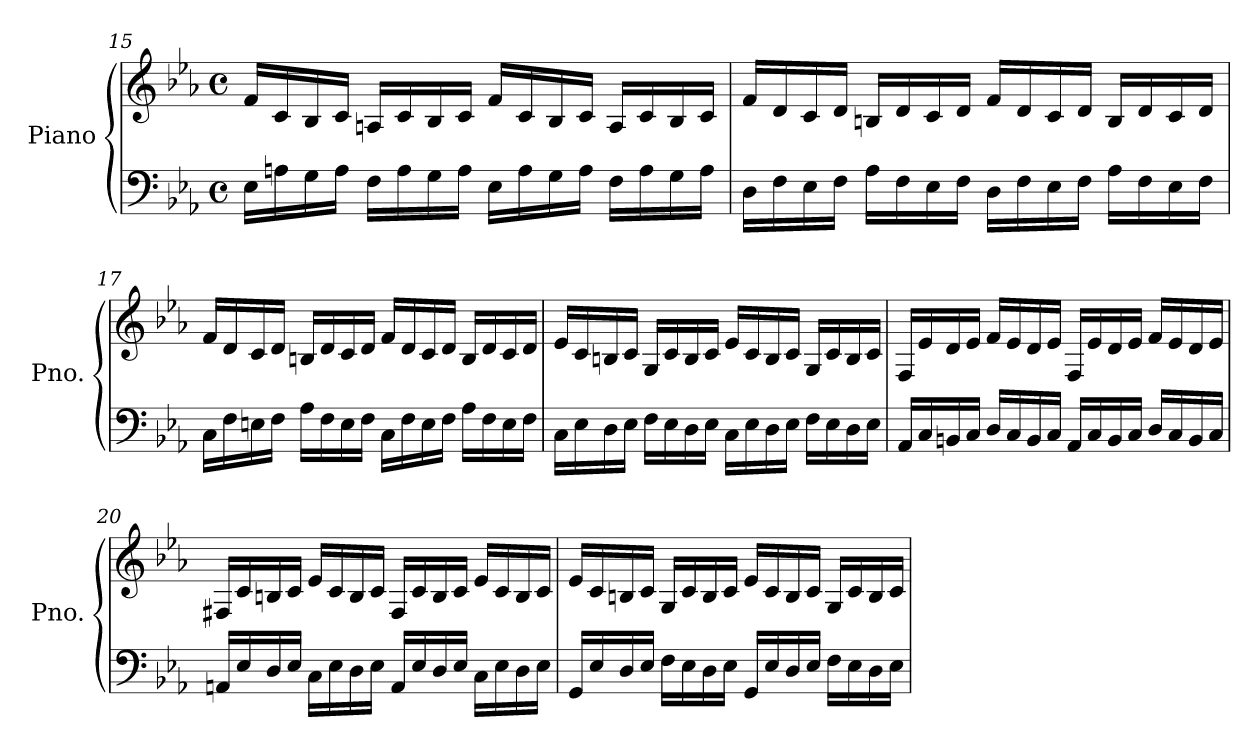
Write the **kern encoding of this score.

**kern	**kern
*part1	*part1
*staff2	*staff1
*I"Piano	*
*I'Pno.	*
!!LO:LB:g=z
*clefF4	*clefG2
*k[b-e-a-]	*k[b-e-a-]
*M4/4	*M4/4
*met(c)	*met(c)
=15	=15
16E-\LL	16f/LL
16An\	16c/
16G\	16B-/
16A\JJ	16c/JJ
16F\LL	16An/LL
16A\	16c/
16G\	16B-/
16A\JJ	16c/JJ
16E-\LL	16f/LL
16A\	16c/
16G\	16B-/
16A\JJ	16c/JJ
16F\LL	16A/LL
16A\	16c/
16G\	16B-/
16A\JJ	16c/JJ
=16	=16
16D\LL	16f/LL
16F\	16d/
16E-\	16c/
16F\JJ	16d/JJ
16A-\LL	16Bn/LL
16F\	16d/
16E-\	16c/
16F\JJ	16d/JJ
16D\LL	16f/LL
16F\	16d/
16E-\	16c/
16F\JJ	16d/JJ
16A-\LL	16B/LL
16F\	16d/
16E-\	16c/
16F\JJ	16d/JJ
!!LO:LB:g=z
=17	=17
16C\LL	16f/LL
16F\	16d/
16En\	16c/
16F\JJ	16d/JJ
16A-\LL	16Bn/LL
16F\	16d/
16E\	16c/
16F\JJ	16d/JJ
16C\LL	16f/LL
16F\	16d/
16E\	16c/
16F\JJ	16d/JJ
16A-\LL	16B/LL
16F\	16d/
16E\	16c/
16F\JJ	16d/JJ
=18	=18
16C\LL	16e-/LL
16E-\	16c/
16D\	16Bn/
16E-\JJ	16c/JJ
16F\LL	16G/LL
16E-\	16c/
16D\	16B/
16E-\JJ	16c/JJ
16C\LL	16e-/LL
16E-\	16c/
16D\	16B/
16E-\JJ	16c/JJ
16F\LL	16G/LL
16E-\	16c/
16D\	16B/
16E-\JJ	16c/JJ
!!LO:LB:g=z
=19	=19
16AA-/LL	16F/LL
16C/	16e-/
16BBn/	16d/
16C/JJ	16e-/JJ
16D/LL	16f/LL
16C/	16e-/
16BB/	16d/
16C/JJ	16e-/JJ
16AA-/LL	16F/LL
16C/	16e-/
16BB/	16d/
16C/JJ	16e-/JJ
16D/LL	16f/LL
16C/	16e-/
16BB/	16d/
16C/JJ	16e-/JJ
=20	=20
16AAn/LL	16F#X/LL
16E-/	16c/
16D/	16Bn/
16E-/JJ	16c/JJ
16C\LL	16e-/LL
16E-\	16c/
16D\	16B/
16E-\JJ	16c/JJ
16AA/LL	16F#/LL
16E-/	16c/
16D/	16B/
16E-/JJ	16c/JJ
16C\LL	16e-/LL
16E-\	16c/
16D\	16B/
16E-\JJ	16c/JJ
!!LO:LB:g=z
=21	=21
16GG/LL	16e-/LL
16E-/	16c/
16D/	16Bn/
16E-/JJ	16c/JJ
16F\LL	16G/LL
16E-\	16c/
16D\	16B/
16E-\JJ	16c/JJ
16GG/LL	16e-/LL
16E-/	16c/
16D/	16B/
16E-/JJ	16c/JJ
16F\LL	16G/LL
16E-\	16c/
16D\	16B/
16E-\JJ	16c/JJ
=	=
*-	*-
